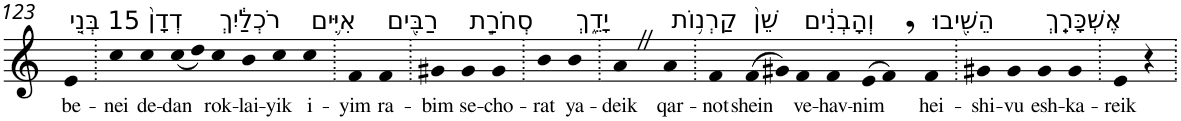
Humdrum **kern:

**kern	**text
*part1	*part1
*staff1	*staff1
*I"Piano	*
*I'Pno	*
!!LO:PB:g=z
*clefG2	*
*k[]	*
=123	=123
!LO:TX:a:t=15 בְּנֵ֤י	!
!	!LO:LY:b
4e	be-
=124.	=124.
!	!LO:LY:b
4cc	-nei
!LO:TX:a:t=דְדָן֙	!
!	!LO:LY:b
4cc	de-
!	!LO:LY:b
(<8cc	-dan
8dd)	.
!LO:TX:a:t=רֹכְלַ֔יִךְ	!
!	!LO:LY:b
4cc	rok-
!	!LO:LY:b
4b	-lai-
!	!LO:LY:b
4cc	-yik
!LO:TX:a:t=אִיִּ֥ים	!
!	!LO:LY:b
4cc	i-
=125.	=125.
!	!LO:LY:b
4f	-yim
!LO:TX:a:t=רַבִּ֖ים	!
!	!LO:LY:b
4f	ra-
=126.	=126.
!	!LO:LY:b
4g#X	-bim
!LO:TX:a:t=סְחֹרַ֣ת	!
!	!LO:LY:b
4g#	se-
!	!LO:LY:b
4g#	-cho-
=127.	=127.
!	!LO:LY:b
4b	-rat
!LO:TX:a:t=יָדֵ֑ךְ	!
!	!LO:LY:b
4b	ya-
=128.	=128.
!	!LO:LY:b
4aZ	-deik
!LO:TX:a:t=קַרְנ֥וֹת	!
!	!LO:LY:b
4a	qar-
=129.	=129.
!	!LO:LY:b
4f	-not
!LO:TX:a:t=שֵׁן֙	!
!	!LO:LY:b
(>8f	shein
8g#X)	.
!LO:TX:a:t=וְהָבְנִ֔ים	!
!	!LO:LY:b
4f	ve-
!	!LO:LY:b
4f	-hav-
!	!LO:LY:b
(>8e	-nim
8f,)	.
!LO:TX:a:t=הֵשִׁ֖יבוּ	!
!	!LO:LY:b
4f	hei-
=130.	=130.
!	!LO:LY:b
4g#X	-shi-
!	!LO:LY:b
4g#	-vu
!LO:TX:a:t=אֶשְׁכָּרֵֽךְ	!
!	!LO:LY:b
4g#	esh-
!	!LO:LY:b
4g#	-ka-
=131.	=131.
!	!LO:LY:b
4e	-reik
4r	.
=.	=.
*-	*-
